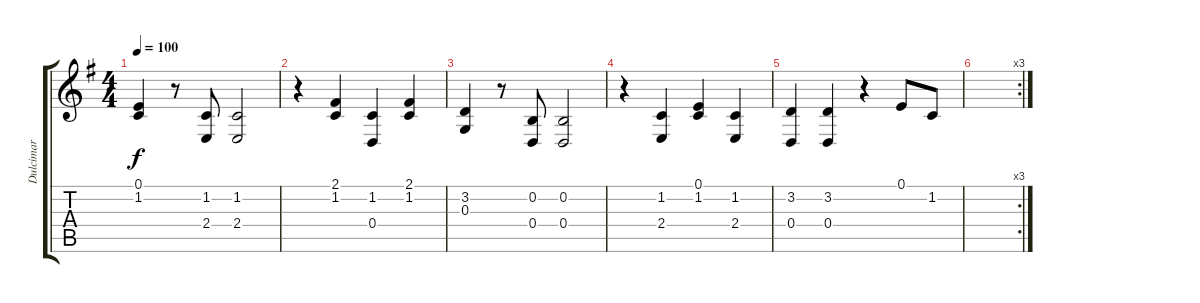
\track ("Dulcimar" "Dulcimar") {instrument dulcimer}
\staff {score tabs}
\tuning (E4 B3 G3 D3 A2 E2) {hide}
\ts (4 4)
\tempo 100
\clef g2
\ks g
(0.1 1.2).4{dy f} r.8 (1.2 2.4).8 (1.2 2.4).2 |
r.4 (2.1 1.2).4 (1.2 0.4).4 (2.1 1.2).4 |
(3.2 0.3).4 r.8 (0.2 0.4).8 (0.2 0.4).2 |
r.4 (1.2 2.4).4 (0.1 1.2).4 (1.2 2.4).4 |
(3.2 0.4).4 (3.2 0.4).4 r.4 0.1.8 1.2.8 |
\rc 3
